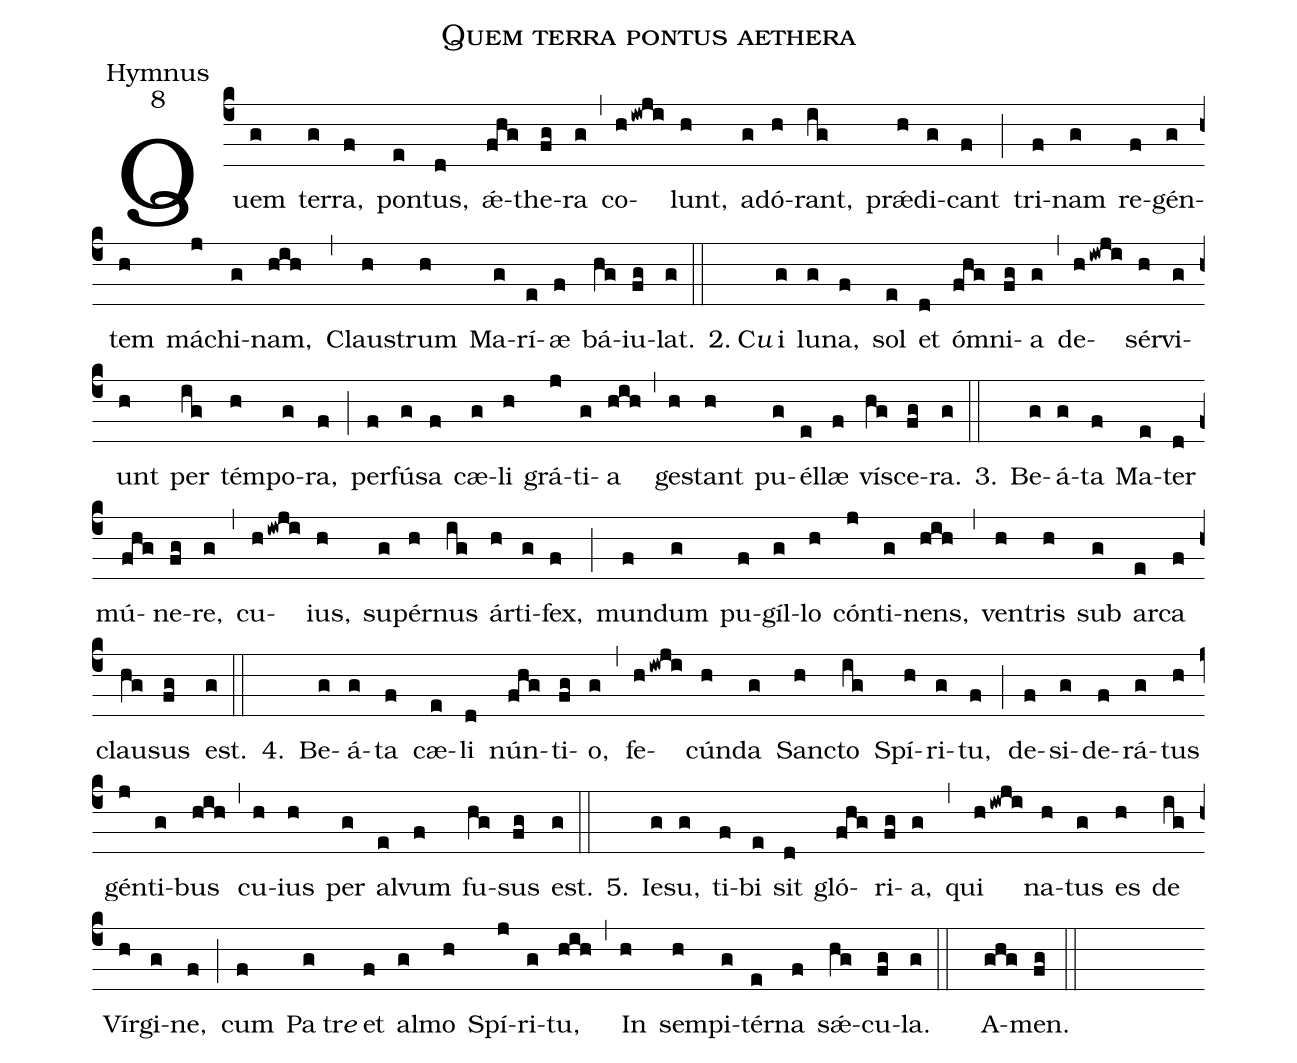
name:Quem terra pontus aethera;
office-part:Hymnus;
mode:8;
%%
name:Quem terram pontus, aethera;
transcriber:Alex Harter;
office-part:Hymnus
commetnary:Liber Hymnarius, pg.255
annotation:H.VIII
%%
(c4)Quem(g) ter(g)ra,(f) pon(e)tus,(d) ǽ(fhg)the(fg)ra(g) (,)
co(h/iwji)lunt,(h) a(g)dó(h)rant,(ig) prǽ(h)di(g)cant(f) (;)
tri(f)nam(g) re(f)gén(g)tem(h) má(j)chi(g)nam,(hih) (,)
Clau(h)strum(h) Ma(g)rí(e)æ(f) bá(hg)iu(fg)lat.(g::)


2.() C<i>u</i>()i(g) lu(g)na,(f) sol(e) et(d) óm(fhg)ni(fg)a(g) (,)
de(h/iwji)sér(h)vi(g)unt(h) per(ig) tém(h)po(g)ra,(f) (;)
per(f)fú(g)sa(f) cæ(g)li(h) grá(j)ti(g)a(hih) (,)
ge(h)stant(h) pu(g)él(e)læ(f) ví(hg)sce(fg)ra.(g::)

3.() Be(g)á(g)ta(f) Ma(e)ter(d) mú(fhg)ne(fg)re,(g) (,)
cu(h/iwji)ius,(h) su(g)pér(h)nus(ig) ár(h)ti(g)fex,(f) (;)
mun(f)dum(g) pu(f)gíl(g)lo(h) cón(j)ti(g)nens,(hih) (,)
ven(h)tris(h) sub(g) ar(e)ca(f) clau(hg)sus(fg) est.(g::)

4.() Be(g)á(g)ta(f) cæ(e)li(d) nún(fhg)ti(fg)o,(g) (,)
fe(h/iwji)cún(h)da(g) San(h)cto(ig) Spí(h)ri(g)tu,(f) (;)
de(f)si(g)de(f)rá(g)tus(h) gén(j)ti(g)bus(hih) (,)
cu(h)ius(h) per(g) al(e)vum(f) fu(hg)sus(fg) est.(g::)

5.() Ie(g)su,(g) ti(f)bi(e) sit(d) gló(fhg)ri(fg)a,(g) (,)
qui(h/iwji) na(h)tus(g) es(h) de(ig) Vír(h)gi(g)ne,(f) (;)
cum(f) Pa(g)tr<i>e</i>() et(f) al(g)mo(h) Spí(j)ri(g)tu,(hih) (,)
In(h) sem(h)pi(g)tér(e)na(f) sǽ(hg)cu(fg)la.(g::)

A(ghg)men.(fg) (::)
